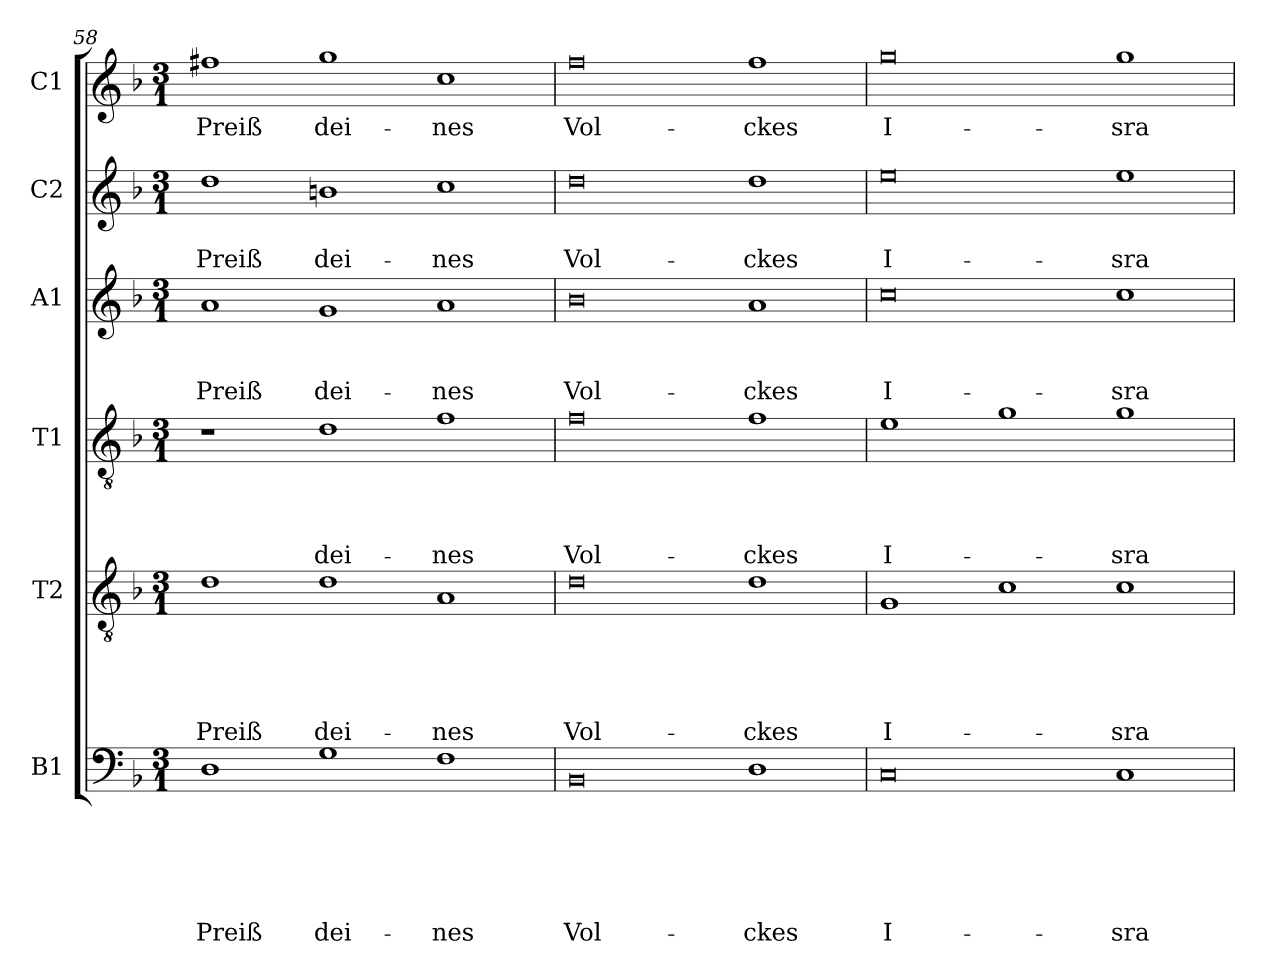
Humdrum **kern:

**kern	**text	**text	**text	**text	**text	**text	**kern	**text	**text	**text	**text	**text	**kern	**text	**text	**text	**text	**kern	**text	**text	**text	**kern	**text	**text	**kern	**text
*part6	*part6	*part6	*part6	*part6	*part6	*part6	*part5	*part5	*part5	*part5	*part5	*part5	*part4	*part4	*part4	*part4	*part4	*part3	*part3	*part3	*part3	*part2	*part2	*part2	*part1	*part1
*staff6	*staff6	*staff6	*staff6	*staff6	*staff6	*staff6	*staff5	*staff5	*staff5	*staff5	*staff5	*staff5	*staff4	*staff4	*staff4	*staff4	*staff4	*staff3	*staff3	*staff3	*staff3	*staff2	*staff2	*staff2	*staff1	*staff1
*I"B1	*	*	*	*	*	*	*I"T2	*	*	*	*	*	*I"T1	*	*	*	*	*I"A1	*	*	*	*I"C2	*	*	*I"C1	*
!!LO:LB:g=z
*clefF4	*	*	*	*	*	*	*clefGv2	*	*	*	*	*	*clefGv2	*	*	*	*	*clefG2	*	*	*	*clefG2	*	*	*clefG2	*
*k[b-]	*	*	*	*	*	*	*k[b-]	*	*	*	*	*	*k[b-]	*	*	*	*	*k[b-]	*	*	*	*k[b-]	*	*	*k[b-]	*
*F:	*	*	*	*	*	*	*F:	*	*	*	*	*	*F:	*	*	*	*	*F:	*	*	*	*F:	*	*	*F:	*
*M3/1	*	*	*	*	*	*	*M3/1	*	*	*	*	*	*M3/1	*	*	*	*	*M3/1	*	*	*	*M3/1	*	*	*M3/1	*
=58	=58	=58	=58	=58	=58	=58	=58	=58	=58	=58	=58	=58	=58	=58	=58	=58	=58	=58	=58	=58	=58	=58	=58	=58	=58	=58
!	!	!	!	!	!	!LO:LY:b	!	!	!	!	!	!LO:LY:b	!	!	!	!	!	!	!	!	!LO:LY:b	!	!	!LO:LY:b	!	!LO:LY:b
1D	.	.	.	.	.	Preiß	1d	.	.	.	.	Preiß	1r	.	.	.	.	1a	.	.	Preiß	1dd	.	Preiß	1ff#X	Preiß
!	!	!	!	!	!	!LO:LY:b	!	!	!	!	!	!LO:LY:b	!	!	!	!	!LO:LY:b	!	!	!	!LO:LY:b	!	!	!LO:LY:b	!	!LO:LY:b
1G	.	.	.	.	.	dei-	1d	.	.	.	.	dei-	1d	.	.	.	dei-	1g	.	.	dei-	1bn	.	dei-	1gg	dei-
!	!	!	!	!	!	!LO:LY:b	!	!	!	!	!	!LO:LY:b	!	!	!	!	!LO:LY:b	!	!	!	!LO:LY:b	!	!	!LO:LY:b	!	!LO:LY:b
1F	.	.	.	.	.	-nes	1A	.	.	.	.	-nes	1f	.	.	.	-nes	1a	.	.	-nes	1cc	.	-nes	1cc	-nes
=59	=59	=59	=59	=59	=59	=59	=59	=59	=59	=59	=59	=59	=59	=59	=59	=59	=59	=59	=59	=59	=59	=59	=59	=59	=59	=59
!	!	!	!	!	!	!LO:LY:b	!	!	!	!	!	!LO:LY:b	!	!	!	!	!LO:LY:b	!	!	!	!LO:LY:b	!	!	!LO:LY:b	!	!LO:LY:b
0BB-	.	.	.	.	.	Vol-	0d	.	.	.	.	Vol-	0f	.	.	.	Vol-	0b-	.	.	Vol-	0dd	.	Vol-	0ff	Vol-
!	!	!	!	!	!	!LO:LY:b	!	!	!	!	!	!LO:LY:b	!	!	!	!	!LO:LY:b	!	!	!	!LO:LY:b	!	!	!LO:LY:b	!	!LO:LY:b
1D	.	.	.	.	.	-ckes	1d	.	.	.	.	-ckes	1f	.	.	.	-ckes	1a	.	.	-ckes	1dd	.	-ckes	1ff	-ckes
=60	=60	=60	=60	=60	=60	=60	=60	=60	=60	=60	=60	=60	=60	=60	=60	=60	=60	=60	=60	=60	=60	=60	=60	=60	=60	=60
!	!	!	!	!	!	!LO:LY:b	!	!	!	!	!	!LO:LY:b	!	!	!	!	!LO:LY:b	!	!	!	!LO:LY:b	!	!	!LO:LY:b	!	!LO:LY:b
0C	.	.	.	.	.	I-	1G	.	.	.	.	I-	1e	.	.	.	I-	0cc	.	.	I-	0ee	.	I-	0gg	I-
.	.	.	.	.	.	.	1c	.	.	.	.	.	1g	.	.	.	.	.	.	.	.	.	.	.	.	.
!	!	!	!	!	!	!LO:LY:b	!	!	!	!	!	!LO:LY:b	!	!	!	!	!LO:LY:b	!	!	!	!LO:LY:b	!	!	!LO:LY:b	!	!LO:LY:b
1C	.	.	.	.	.	-sra-	1c	.	.	.	.	-sra-	1g	.	.	.	-sra-	1cc	.	.	-sra-	1ee	.	-sra-	1gg	-sra-
=	=	=	=	=	=	=	=	=	=	=	=	=	=	=	=	=	=	=	=	=	=	=	=	=	=	=
*-	*-	*-	*-	*-	*-	*-	*-	*-	*-	*-	*-	*-	*-	*-	*-	*-	*-	*-	*-	*-	*-	*-	*-	*-	*-	*-
